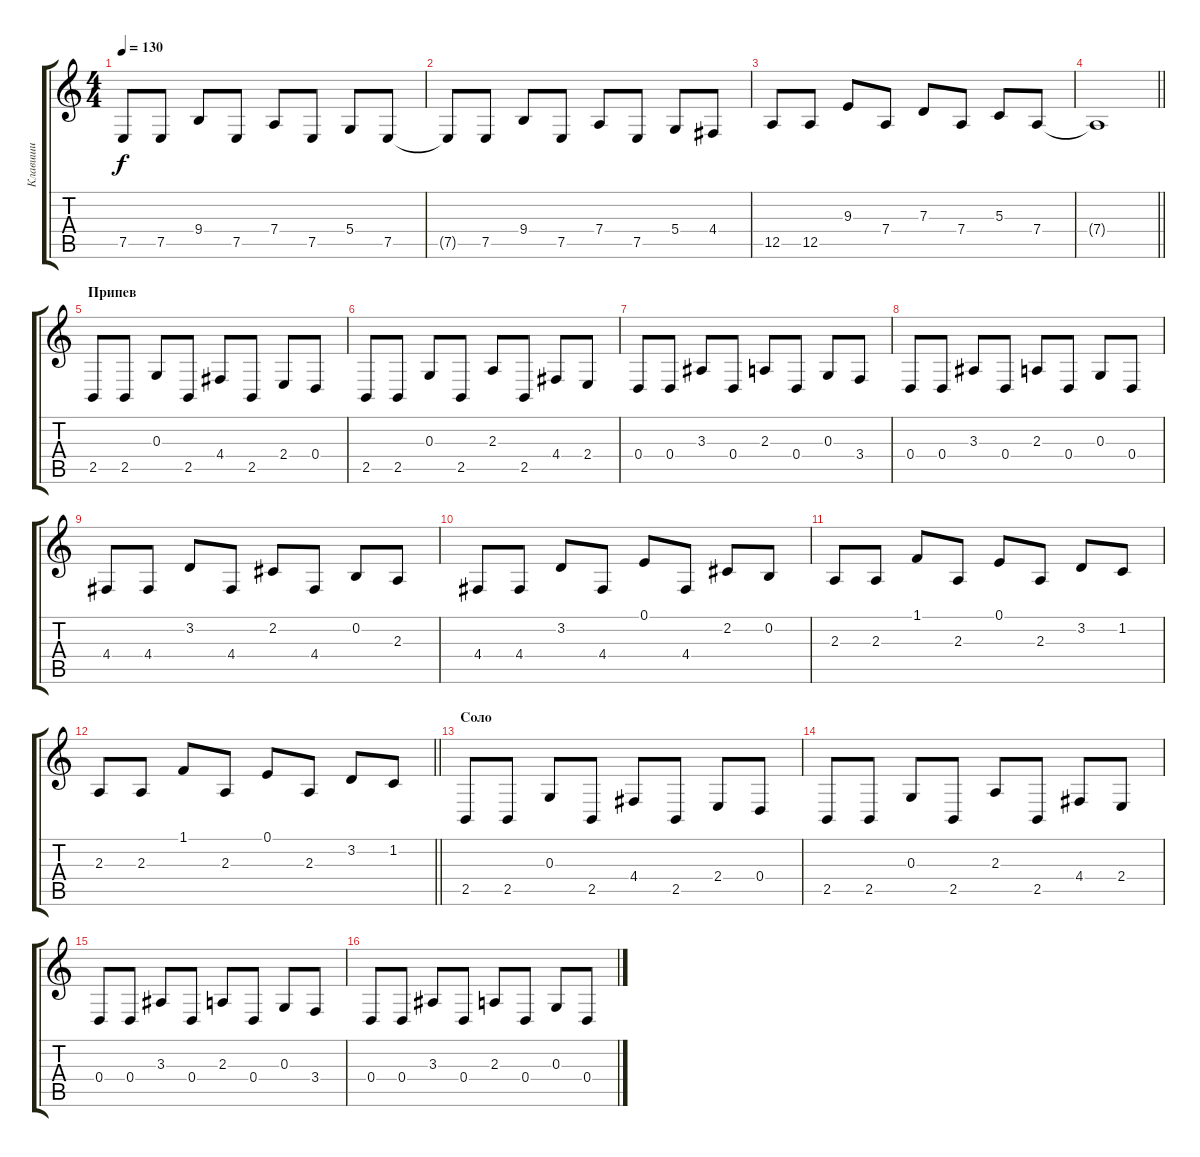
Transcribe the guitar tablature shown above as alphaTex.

\track ("Клавиши" "Клавиши") {instrument lead1square}
\staff {score tabs}
\tuning (E4 B3 G3 D3 A2 E2) {hide}
\ts (4 4)
\tempo 130
\clef g2
\ks c
7.5.8{dy f} 7.5.8 9.4.8 7.5.8 7.4.8 7.5.8 5.4.8 7.5.8 |
7.5{t}.8 7.5.8 9.4.8 7.5.8 7.4.8 7.5.8 5.4.8 4.4.8 |
12.5.8 12.5.8 9.3.8 7.4.8 7.3.8 7.4.8 5.3.8 7.4.8 |
\barLineRight lightlight
7.4{t}.1 |
\section ("" "Припев")
2.5.8 2.5.8 0.3.8 2.5.8 4.4.8 2.5.8 2.4.8 0.4.8 |
2.5.8 2.5.8 0.3.8 2.5.8 2.3.8 2.5.8 4.4.8 2.4.8 |
0.4.8 0.4.8 3.3.8 0.4.8 2.3.8 0.4.8 0.3.8 3.4.8 |
0.4.8 0.4.8 3.3.8 0.4.8 2.3.8 0.4.8 0.3.8 0.4.8 |
4.4.8 4.4.8 3.2.8 4.4.8 2.2.8 4.4.8 0.2.8 2.3.8 |
4.4.8 4.4.8 3.2.8 4.4.8 0.1.8 4.4.8 2.2.8 0.2.8 |
2.3.8 2.3.8 1.1.8 2.3.8 0.1.8 2.3.8 3.2.8 1.2.8 |
\barLineRight lightlight
2.3.8 2.3.8 1.1.8 2.3.8 0.1.8 2.3.8 3.2.8 1.2.8 |
\section ("" "Соло")
2.5.8 2.5.8 0.3.8 2.5.8 4.4.8 2.5.8 2.4.8 0.4.8 |
2.5.8 2.5.8 0.3.8 2.5.8 2.3.8 2.5.8 4.4.8 2.4.8 |
0.4.8 0.4.8 3.3.8 0.4.8 2.3.8 0.4.8 0.3.8 3.4.8 |
0.4.8 0.4.8 3.3.8 0.4.8 2.3.8 0.4.8 0.3.8 0.4.8
